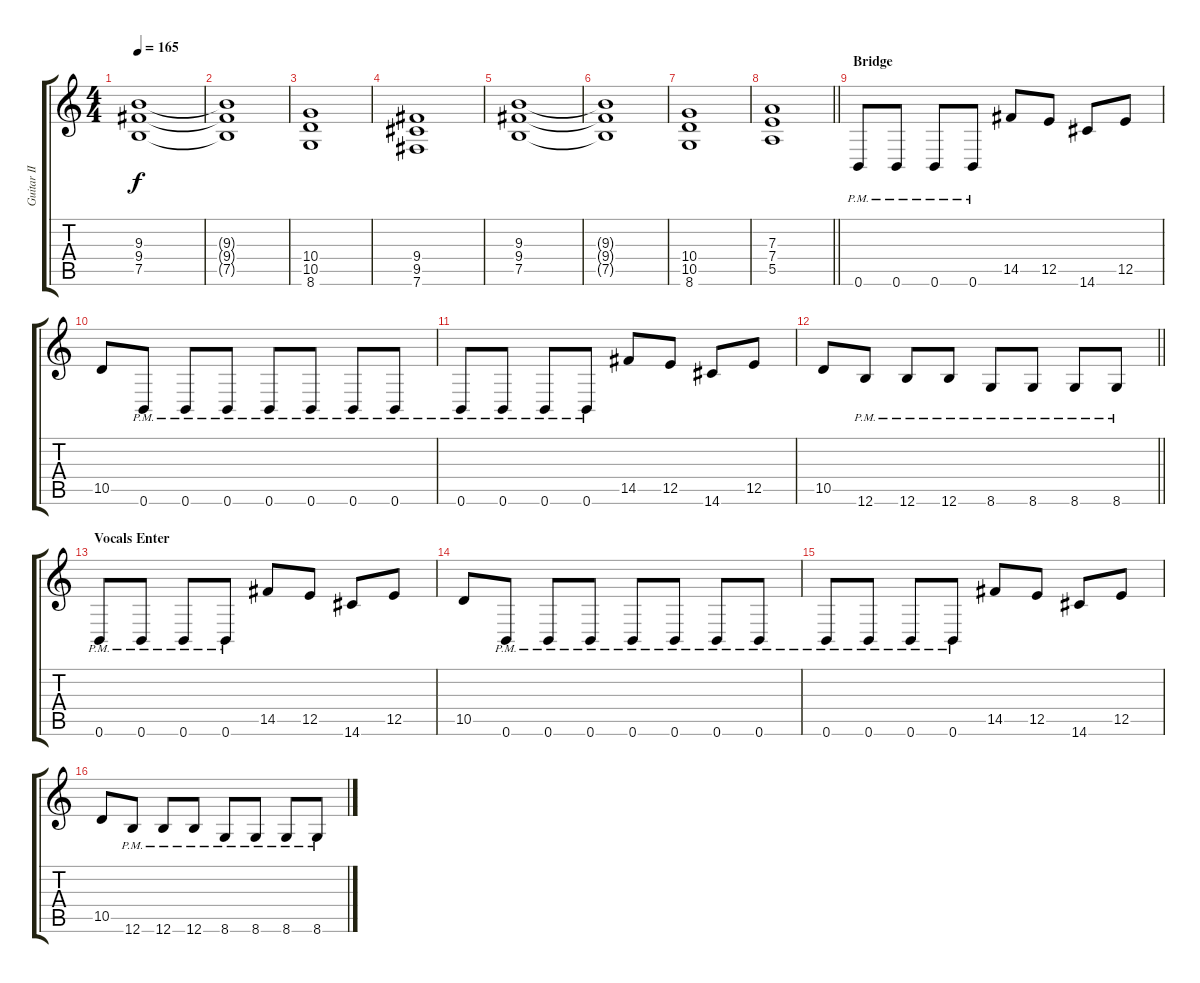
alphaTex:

\track ("Guitar II" "Guitar II") {instrument distortionguitar}
\staff {score tabs}
\tuning (B3 Gb3 D3 A2 E2 B1) {hide}
\ts (4 4)
\tempo 165
\clef g2
\ks c
(9.3 9.4 7.5).1{dy f} |
(9.3{t} 9.4{t} 7.5{t}).1 |
(10.4 10.5 8.6).1 |
(9.4 9.5 7.6).1 |
(9.3 9.4 7.5).1 |
(9.3{t} 9.4{t} 7.5{t}).1 |
(10.4 10.5 8.6).1 |
\barLineRight lightlight
(7.3 7.4 5.5).1 |
\section ("" "Bridge")
0.6{pm}.8 0.6{pm}.8 0.6{pm}.8 0.6{pm}.8 14.5.8 12.5.8 14.6.8 12.5.8 |
10.5.8 0.6{pm}.8 0.6{pm}.8 0.6{pm}.8 0.6{pm}.8 0.6{pm}.8 0.6{pm}.8 0.6{pm}.8 |
0.6{pm}.8 0.6{pm}.8 0.6{pm}.8 0.6{pm}.8 14.5.8 12.5.8 14.6.8 12.5.8 |
\barLineRight lightlight
10.5.8 12.6{pm}.8 12.6{pm}.8 12.6{pm}.8 8.6{pm}.8 8.6{pm}.8 8.6{pm}.8 8.6{pm}.8 |
\section ("" "Vocals Enter")
0.6{pm}.8 0.6{pm}.8 0.6{pm}.8 0.6{pm}.8 14.5.8 12.5.8 14.6.8 12.5.8 |
10.5.8 0.6{pm}.8 0.6{pm}.8 0.6{pm}.8 0.6{pm}.8 0.6{pm}.8 0.6{pm}.8 0.6{pm}.8 |
0.6{pm}.8 0.6{pm}.8 0.6{pm}.8 0.6{pm}.8 14.5.8 12.5.8 14.6.8 12.5.8 |
10.5.8 12.6{pm}.8 12.6{pm}.8 12.6{pm}.8 8.6{pm}.8 8.6{pm}.8 8.6{pm}.8 8.6{pm}.8
